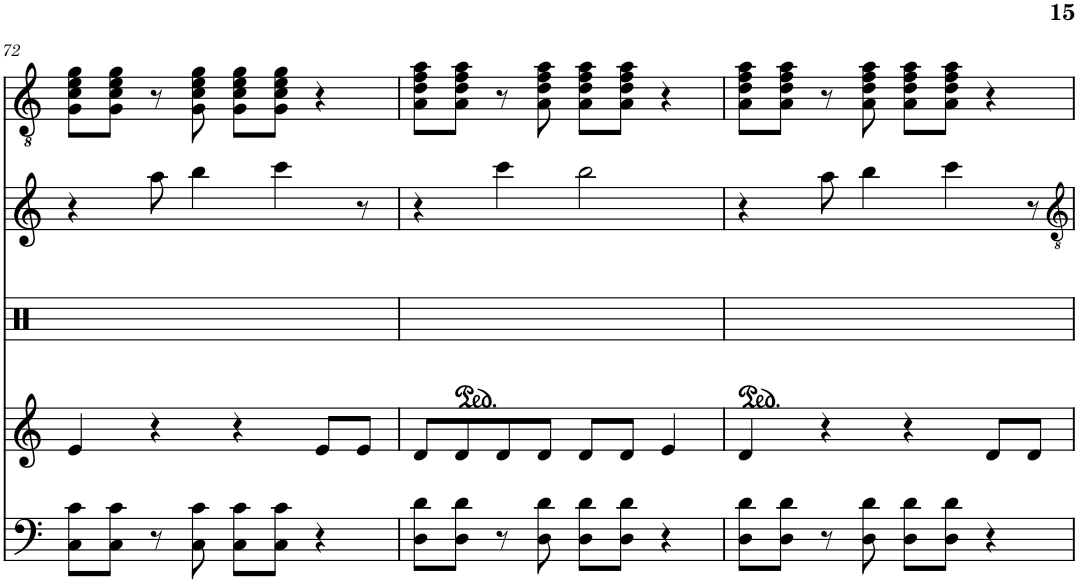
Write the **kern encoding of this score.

**kern	**kern	**kern	**kern	**kern
*part5	*part4	*part3	*part2	*part1
*staff5	*staff4	*staff3	*staff2	*staff1
*I"Voice	*I"Voice	*I"Voice	*I"Voice	*I"Voice
*I'V	*I'V	*I'V	*I'V	*I'V
!!LO:PB:g=z
*clefF4	*clefG2	*clefX	*clefG2	*clefGv2
*k[]	*k[]	*k[]	*k[]	*k[]
*M4/4	*M4/4	*M4/4	*M4/4	*M4/4
=72	=72	=72	=72	=72
8C\ 8c\L	4e/	1ryy	4r	8G\ 8c\ 8e\ 8g\L
8C\ 8c\J	.	.	.	8G\ 8c\ 8e\ 8g\J
8r	4r	.	8aa\	8r
8C\ 8c\	.	.	4bb\	8G\ 8c\ 8e\ 8g\
8C\ 8c\L	4r	.	.	8G\ 8c\ 8e\ 8g\L
8C\ 8c\J	.	.	4ccc\	8G\ 8c\ 8e\ 8g\J
4r	8e/L	.	.	4r
.	8e/J	.	8r	.
=73	=73	=73	=73	=73
8D\ 8d\L	8d/L	1ryy	4r	8A\ 8d\ 8f\ 8a\L
8D\ 8d\J	8d/	.	.	8A\ 8d\ 8f\ 8a\J
8r	8d/	.	4ccc\	8r
8D\ 8d\	8d/J	.	.	8A\ 8d\ 8f\ 8a\
8D\ 8d\L	8d/L	.	2bb\	8A\ 8d\ 8f\ 8a\L
8D\ 8d\J	8d/J	.	.	8A\ 8d\ 8f\ 8a\J
4r	4e/	.	.	4r
=74	=74	=74	=74	=74
8D\ 8d\L	4d/	1ryy	4r	8A\ 8d\ 8f\ 8a\L
8D\ 8d\J	.	.	.	8A\ 8d\ 8f\ 8a\J
8r	4r	.	8aa\	8r
8D\ 8d\	.	.	4bb\	8A\ 8d\ 8f\ 8a\
8D\ 8d\L	4r	.	.	8A\ 8d\ 8f\ 8a\L
8D\ 8d\J	.	.	4ccc\	8A\ 8d\ 8f\ 8a\J
4r	8d/L	.	.	4r
.	8d/J	.	8r	.
=	=	=	=	=
*-	*-	*-	*-	*-
